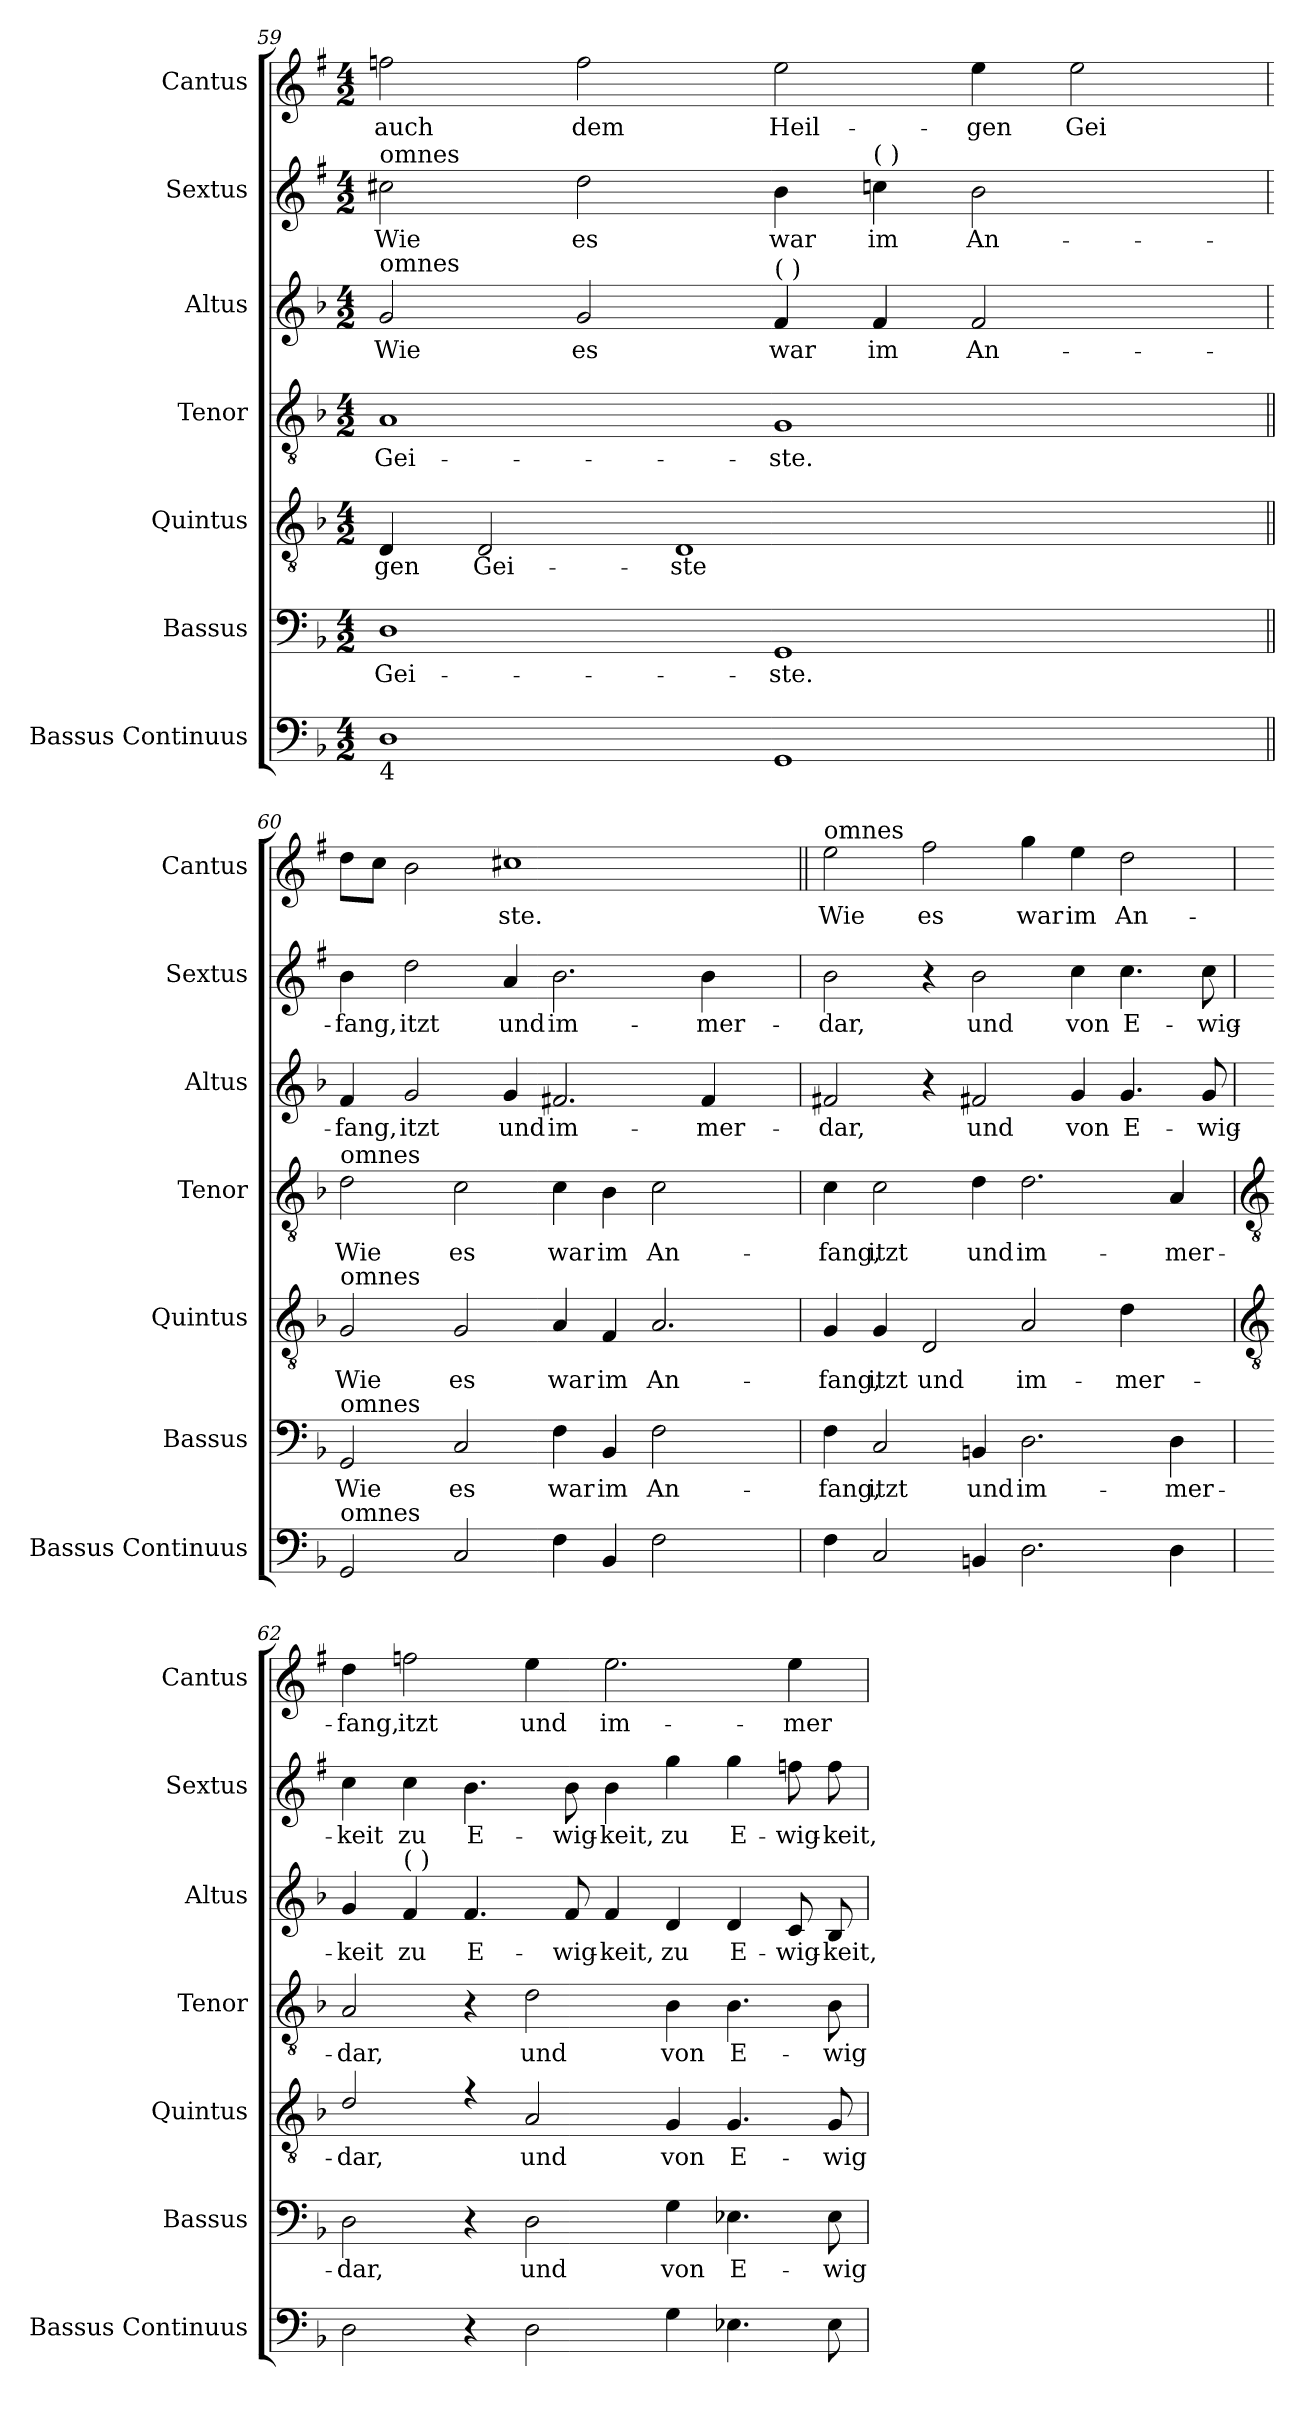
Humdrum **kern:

**kern	**kern	**text	**kern	**text	**kern	**text	**kern	**text	**kern	**text	**kern	**text
*part7	*part6	*part6	*part5	*part5	*part4	*part4	*part3	*part3	*part2	*part2	*part1	*part1
*staff7	*staff6	*staff6	*staff5	*staff5	*staff4	*staff4	*staff3	*staff3	*staff2	*staff2	*staff1	*staff1
*I"Bassus Continuus	*I"Bassus	*	*I"Quintus	*	*I"Tenor	*	*I"Altus	*	*I"Sextus	*	*I"Cantus	*
*I'Bassus Continuus	*I'Bassus	*	*I'Quintus	*	*I'Tenor	*	*I'Altus	*	*I'Sextus	*	*I'Cantus	*
!!LO:LB:g=z
*clefF4	*clefF4	*	*clefGv2	*	*clefGv2	*	*clefG2	*	*clefG2	*	*clefG2	*
*	*	*	*	*	*	*	*	*	*ITrd1c2	*	*ITrd1c2	*
*k[b-]	*k[b-]	*	*k[b-]	*	*k[b-]	*	*k[b-]	*	*k[b-]	*	*k[b-]	*
*F:	*F:	*	*F:	*	*F:	*	*F:	*	*F:	*	*F:	*
*M4/2	*M4/2	*	*M4/2	*	*M4/2	*	*M4/2	*	*M4/2	*	*M4/2	*
=59	=59	=59	=59	=59	=59	=59	=59	=59	=59	=59	=59	=59
!	!	!	!	!	!	!	!	!	!LO:TX:a:t=omnes	!	!	!
!	!	!	!	!	!	!	!LO:TX:a:t=omnes	!	!	!	!	!
!LO:TX:b:t=4	!	!	!	!	!	!	!	!	!	!	!	!
!	!	!LO:LY:b	!	!LO:LY:b	!	!LO:LY:b	!	!LO:LY:b	!	!LO:LY:b	!	!LO:LY:b
1D	1D	Gei-	4D	gen	1A	Gei-	2g	Wie	2bn	Wie	2ee-X	auch
!	!	!	!	!LO:LY:b	!	!	!	!	!	!	!	!
.	.	.	2D	Gei-	.	.	.	.	.	.	.	.
!	!	!	!	!	!	!	!	!LO:LY:b	!	!LO:LY:b	!	!LO:LY:b
.	.	.	.	.	.	.	2g	es	2cc	es	2ee-	dem
!	!	!	!	!LO:LY:b	!	!	!	!	!	!	!	!
.	.	.	1D	-ste	.	.	.	.	.	.	.	.
!	!	!	!	!	!	!	!LO:TX:a:t=(  )	!	!	!	!	!
!	!	!LO:LY:b	!	!	!	!LO:LY:b	!	!LO:LY:b	!	!LO:LY:b	!	!LO:LY:b
1GG	1GG	-ste.	.	.	1G	-ste.	4f	war	4a	war	2dd	Heil-
!	!	!	!	!	!	!	!	!	!LO:TX:a:t=(  )	!	!	!
!	!	!	!	!	!	!	!	!LO:LY:b	!	!LO:LY:b	!	!
.	.	.	.	.	.	.	4f	im	4b-	im	.	.
!	!	!	!	!	!	!	!	!LO:LY:b	!	!LO:LY:b	!	!LO:LY:b
.	.	.	.	.	.	.	2f	An-	2a	An-	4dd	-gen
!	!	!	!	!	!	!	!	!	!	!	!	!LO:LY:b
.	.	.	2ryy	.	.	.	.	.	.	.	2dd	Gei
4ryy	4ryy	.	.	.	4ryy	.	4ryy	.	4ryy	.	.	.
=60||	=60||	=60	=60||	=60	=60||	=60	=60	=60	=60	=60	=60	=60
!	!	!	!	!	!LO:TX:a:t=omnes	!	!	!	!	!	!	!
!	!	!	!LO:TX:a:t=omnes	!	!	!	!	!	!	!	!	!
!	!LO:TX:a:t=omnes	!	!	!	!	!	!	!	!	!	!	!
!LO:TX:a:t=omnes	!	!	!	!	!	!	!	!	!	!	!	!
!	!	!LO:LY:b	!	!LO:LY:b	!	!LO:LY:b	!	!LO:LY:b	!	!LO:LY:b	!	!
2GG	2GG	Wie	2G	Wie	2d	Wie	4f	-fang,	4a	-fang,	8ccL	.
.	.	.	.	.	.	.	.	.	.	.	8b-J	.
!	!	!	!	!	!	!	!	!LO:LY:b	!	!LO:LY:b	!	!
.	.	.	.	.	.	.	2g	itzt	2cc	itzt	2a	.
!	!	!LO:LY:b	!	!LO:LY:b	!	!LO:LY:b	!	!	!	!	!	!
2C	2C	es	2G	es	2c	es	.	.	.	.	.	.
!	!	!	!	!	!	!	!	!LO:LY:b	!	!LO:LY:b	!	!LO:LY:b
.	.	.	.	.	.	.	4g	und	4g	und	1bn	ste.
!	!	!LO:LY:b	!	!LO:LY:b	!	!LO:LY:b	!	!LO:LY:b	!	!LO:LY:b	!	!
4F	4F	war	4A	war	4c	war	2.f#X	im-	2.a	im-	.	.
!	!	!LO:LY:b	!	!LO:LY:b	!	!LO:LY:b	!	!	!	!	!	!
4BB-	4BB-	im	4F	im	4B-	im	.	.	.	.	.	.
!	!	!LO:LY:b	!	!LO:LY:b	!	!LO:LY:b	!	!	!	!	!	!
2F	2F	An-	2.A	An-	2c	An-	.	.	.	.	.	.
!	!	!	!	!	!	!	!	!LO:LY:b	!	!LO:LY:b	!	!
.	.	.	.	.	.	.	4f#	-mer-	4a	-mer-	2ryy	.
4ryy	4ryy	.	.	.	4ryy	.	4ryy	.	4ryy	.	.	.
!!LO:LB:g=z
=61	=61	=61||	=61	=61||	=61	=61||	=61	=61||	=61	=61||	=61||	=61||
!	!	!	!	!	!	!	!	!	!	!	!LO:TX:a:t=omnes	!
!	!	!LO:LY:b	!	!LO:LY:b	!	!LO:LY:b	!	!LO:LY:b	!	!LO:LY:b	!	!LO:LY:b
4F	4F	-fang,	4G	-fang,	4c	-fang,	2f#	-dar,	2a	-dar,	2dd	Wie
!	!	!LO:LY:b	!	!LO:LY:b	!	!LO:LY:b	!	!	!	!	!	!
2C	2C	itzt	4G	itzt	2c	itzt	.	.	.	.	.	.
!	!	!	!	!LO:LY:b	!	!	!	!	!	!	!	!LO:LY:b
.	.	.	2D	und	.	.	4r	.	4r	.	2ee	es
!	!	!LO:LY:b	!	!	!	!LO:LY:b	!	!LO:LY:b	!	!LO:LY:b	!	!
4BBn	4BBn	und	.	.	4d	und	2f#X	und	2a	und	.	.
!	!	!LO:LY:b	!	!LO:LY:b	!	!LO:LY:b	!	!	!	!	!	!LO:LY:b
2.D	2.D	im-	2A	im-	2.d	im-	.	.	.	.	4ff	war
!	!	!	!	!	!	!	!	!LO:LY:b	!	!LO:LY:b	!	!LO:LY:b
.	.	.	.	.	.	.	4g	von	4b-	von	4dd	im
!	!	!	!	!LO:LY:b	!	!	!	!LO:LY:b	!	!LO:LY:b	!	!LO:LY:b
.	.	.	4d	-mer-	.	.	4.g	E-	4.b-	E-	2cc	An-
!	!	!LO:LY:b	!	!	!	!LO:LY:b	!	!	!	!	!	!
4D	4D	-mer-	4ryy	.	4A	-mer-	.	.	.	.	.	.
!	!	!	!	!	!	!	!	!LO:LY:b	!	!LO:LY:b	!	!
.	.	.	.	.	.	.	8g	-wig-	8b-	-wig-	.	.
!!LO:LB:g=z
=62	=62	=62	=62	=62	=62	=62	=62	=62	=62	=62	=62	=62
*	*	*	*clefGv2	*	*clefGv2	*	*	*	*	*	*	*
!	!	!LO:LY:b	!	!LO:LY:b	!	!LO:LY:b	!	!LO:LY:b	!	!LO:LY:b	!	!LO:LY:b
*	*	*	*^	*	*	*	*	*	*	*	*	*
2D	2D	-dar,	2d	0ryy	-dar,	2A	-dar,	4g	-keit	4b-	-keit	4cc	-fang,
!	!	!	!	!	!	!	!	!LO:TX:a:t=(  )	!	!	!	!	!
!	!	!	!	!	!	!	!	!	!LO:LY:b	!	!LO:LY:b	!	!LO:LY:b
.	.	.	.	.	.	.	.	4f	zu	4b-	zu	2ee-X	itzt
!	!	!	!	!	!	!	!	!	!LO:LY:b	!	!LO:LY:b	!	!
4r	4r	.	4r	.	.	4r	.	4.f	E-	4.a	E-	.	.
!	!	!LO:LY:b	!	!	!LO:LY:b	!	!LO:LY:b	!	!	!	!	!	!LO:LY:b
2D	2D	und	2A	.	und	2d	und	.	.	.	.	4dd	und
!	!	!	!	!	!	!	!	!	!LO:LY:b	!	!LO:LY:b	!	!
.	.	.	.	.	.	.	.	8f	-wig-	8a	-wig-	.	.
!	!	!	!	!	!	!	!	!	!LO:LY:b	!	!LO:LY:b	!	!LO:LY:b
.	.	.	.	.	.	.	.	4f	-keit,	4a	-keit,	2.dd	im-
!	!	!LO:LY:b	!	!	!LO:LY:b	!	!LO:LY:b	!	!LO:LY:b	!	!LO:LY:b	!	!
4G	4G	von	4G	.	von	4B-	von	4d	zu	4ff	zu	.	.
!	!	!LO:LY:b	!	!	!LO:LY:b	!	!LO:LY:b	!	!LO:LY:b	!	!LO:LY:b	!	!
4.E-X	4.E-X	E-	4.G	.	E-	4.B-	E-	4d	E-	4ff	E-	.	.
!	!	!	!	!	!	!	!	!	!LO:LY:b	!	!LO:LY:b	!	!LO:LY:b
.	.	.	.	.	.	.	.	8c	-wig-	8ee-X	-wig-	4dd	-mer-
!	!	!LO:LY:b	!	!	!LO:LY:b	!	!LO:LY:b	!	!LO:LY:b	!	!LO:LY:b	!	!
8E-	8E-	-wig-	8G	.	-wig-	8B-	-wig-	8B-	-keit,	8ee-	-keit,	.	.
*	*	*	*v	*v	*	*	*	*	*	*	*	*	*
=	=	=	=	=	=	=	=	=	=	=	=	=
*-	*-	*-	*-	*-	*-	*-	*-	*-	*-	*-	*-	*-
